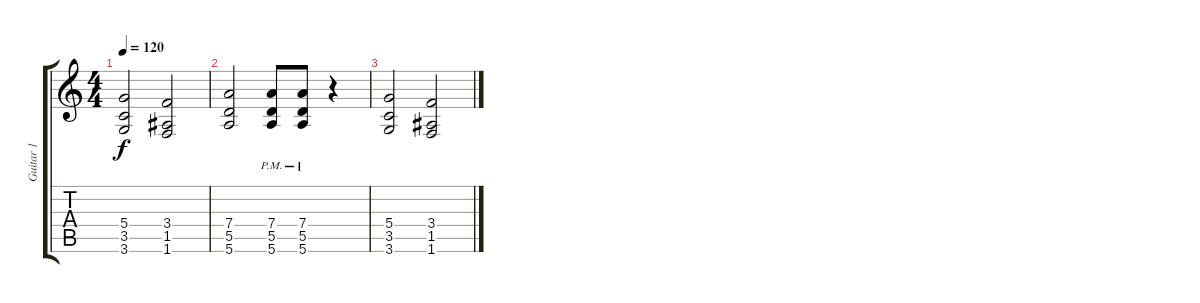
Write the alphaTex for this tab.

\track ("Guitar 1" "Guitar 1") {instrument distortionguitar}
\staff {score tabs}
\tuning (E4 B3 G3 D3 A2 E2) {hide}
\ts (4 4)
\tempo 120
\clef g2
\ks c
(5.4 3.5 3.6).2{dy f} (3.4 1.5 1.6).2 |
(7.4 5.5 5.6).2 (7.4{pm} 5.5{pm} 5.6{pm}).8 (7.4{pm} 5.5{pm} 5.6{pm}).8 r.4 |
(5.4 3.5 3.6).2 (3.4 1.5 1.6).2
